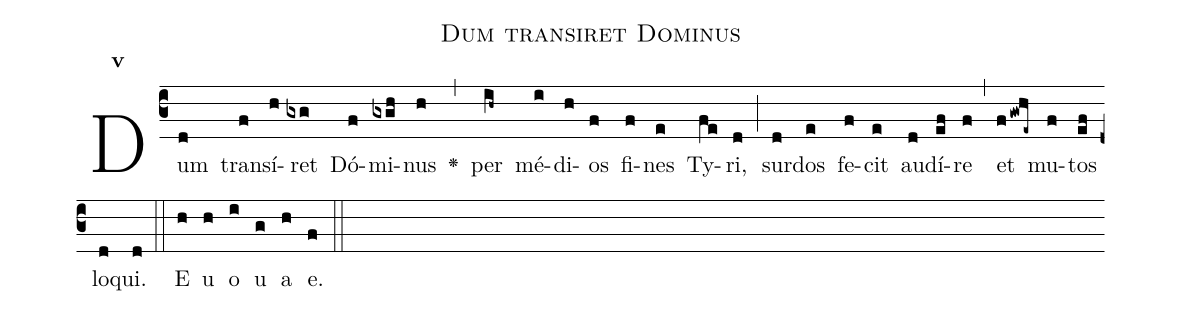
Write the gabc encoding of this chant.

name:Dum transiret Dominus;
office-part:Antiphona;
mode:5;
%%
initial-style: 1;
name: Dum transiret Dominus;
book: Antiphonae & Responsoria/Tomus IV, p. 114;
occasion: Dominica XXIII per Annum;
office-part: Laudes Ant Bb;
annotation: 5a;
centering-scheme: english;
font: OFLSortsMillGoudy;
height: 11;
width: 4.5;
%%
(c3)Dum(d) tran(f)sí(h)ret(gxg) Dó(f)mi(gxgh)nus(h) <v>\greheightstar</v>(,) per(ih~) mé(i)di(h)os(f) fi(f)nes(e) Ty(fe)ri,(d) (;) sur(d)dos(e) fe(f)cit(e) au(d)dí(ef)re(f) (,) et(fgwhe~) mu(f)tos(ef) lo(d)qui.(d) (::) E(h) u(h) o(i) u(g) a(h) e.(f) (::)
